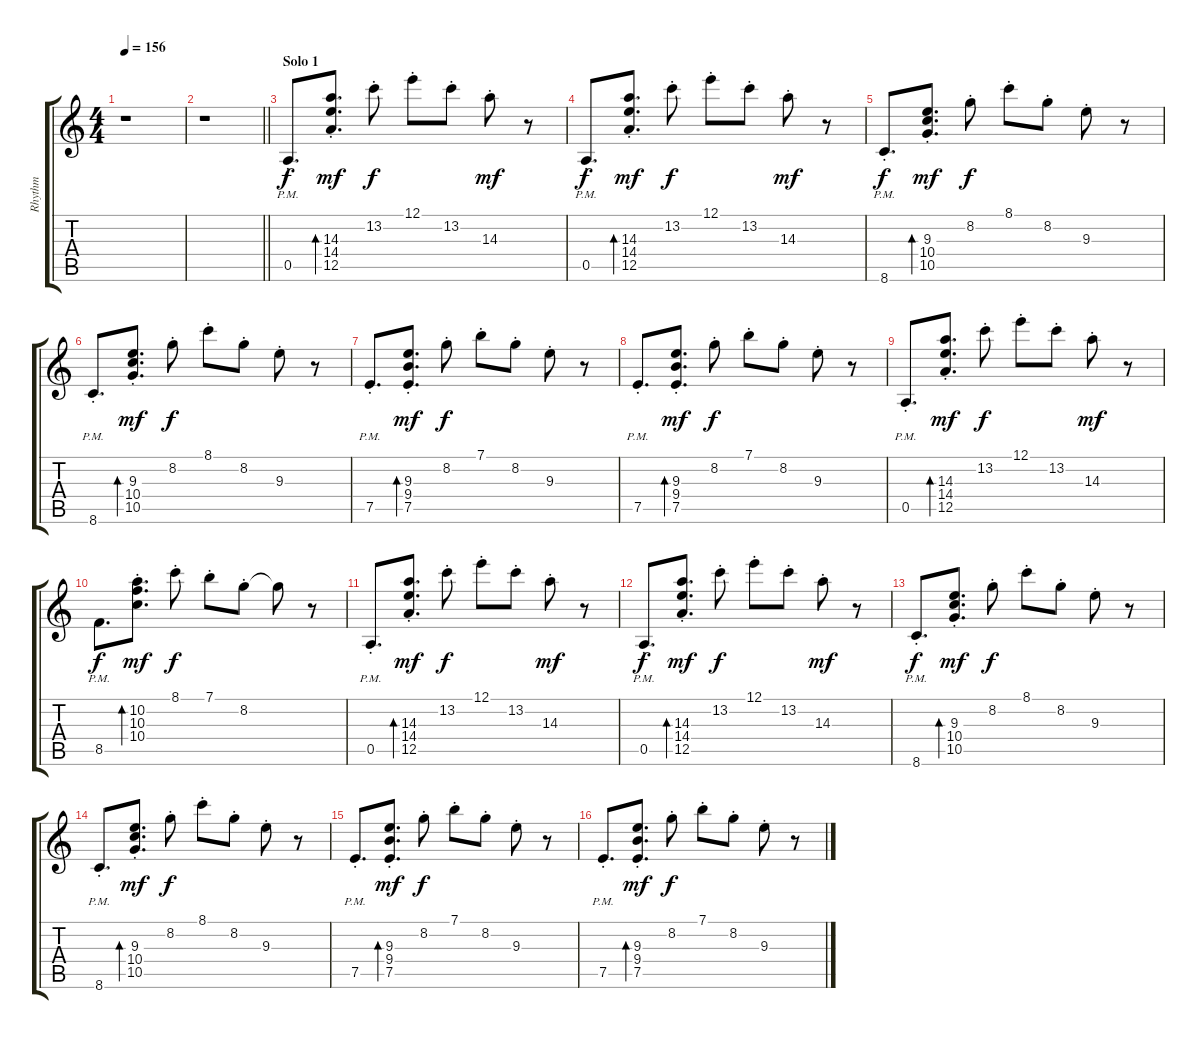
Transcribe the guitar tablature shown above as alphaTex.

\track ("Rhythm" "Rhythm") {instrument electricguitarclean}
\staff {score tabs}
\tuning (E4 B3 G3 D3 A2 E2) {hide}
\ts (4 4)
\tempo 156
\clef g2
\ks c
r.1{dy f instrument electricguitarclean} |
\barLineRight lightlight
r.1 |
\section ("" "Solo 1")
0.5{pm st}.8{d} (14.3{st} 14.4{st} 12.5{st}).8{d bd 480 dy mf} 13.2{st}.8{dy f} 12.1{st}.8 13.2{st}.8 14.3{st}.8{dy mf} r.8 |
0.5{pm st}.8{d dy f} (14.3{st} 14.4{st} 12.5{st}).8{d bd 480 dy mf} 13.2{st}.8{dy f} 12.1{st}.8 13.2{st}.8 14.3{st}.8{dy mf} r.8 |
8.6{pm st}.8{d dy f} (9.3{st} 10.4{st} 10.5{st}).8{d bd 480 dy mf} 8.2{st}.8{dy f} 8.1{st}.8 8.2{st}.8 9.3{st}.8 r.8 |
8.6{pm st}.8{d} (9.3{st} 10.4{st} 10.5{st}).8{d bd 480 dy mf} 8.2{st}.8{dy f} 8.1{st}.8 8.2{st}.8 9.3{st}.8 r.8 |
7.5{pm st}.8{d} (9.3{st} 9.4{st} 7.5{st}).8{d bd 480 dy mf} 8.2{st}.8{dy f} 7.1{st}.8 8.2{st}.8 9.3{st}.8 r.8 |
7.5{pm st}.8{d} (9.3{st} 9.4{st} 7.5{st}).8{d bd 480 dy mf} 8.2{st}.8{dy f} 7.1{st}.8 8.2{st}.8 9.3{st}.8 r.8 |
0.5{pm st}.8{d} (14.3{st} 14.4{st} 12.5{st}).8{d bd 480 dy mf} 13.2{st}.8{dy f} 12.1{st}.8 13.2{st}.8 14.3{st}.8{dy mf} r.8 |
8.5{pm}.8{d dy f} (10.2{st} 10.3{st} 10.4{st}).8{d bd 480 dy mf} 8.1{st}.8{dy f} 7.1{st}.8 8.2{st}.8 8.2{t}.8 r.8 |
0.5{pm st}.8{d} (14.3{st} 14.4{st} 12.5{st}).8{d bd 480 dy mf} 13.2{st}.8{dy f} 12.1{st}.8 13.2{st}.8 14.3{st}.8{dy mf} r.8 |
0.5{pm st}.8{d dy f} (14.3{st} 14.4{st} 12.5{st}).8{d bd 480 dy mf} 13.2{st}.8{dy f} 12.1{st}.8 13.2{st}.8 14.3{st}.8{dy mf} r.8 |
8.6{pm st}.8{d dy f} (9.3{st} 10.4{st} 10.5{st}).8{d bd 480 dy mf} 8.2{st}.8{dy f} 8.1{st}.8 8.2{st}.8 9.3{st}.8 r.8 |
8.6{pm st}.8{d} (9.3{st} 10.4{st} 10.5{st}).8{d bd 480 dy mf} 8.2{st}.8{dy f} 8.1{st}.8 8.2{st}.8 9.3{st}.8 r.8 |
7.5{pm st}.8{d} (9.3{st} 9.4{st} 7.5{st}).8{d bd 480 dy mf} 8.2{st}.8{dy f} 7.1{st}.8 8.2{st}.8 9.3{st}.8 r.8 |
7.5{pm st}.8{d} (9.3{st} 9.4{st} 7.5{st}).8{d bd 480 dy mf} 8.2{st}.8{dy f} 7.1{st}.8 8.2{st}.8 9.3{st}.8 r.8
